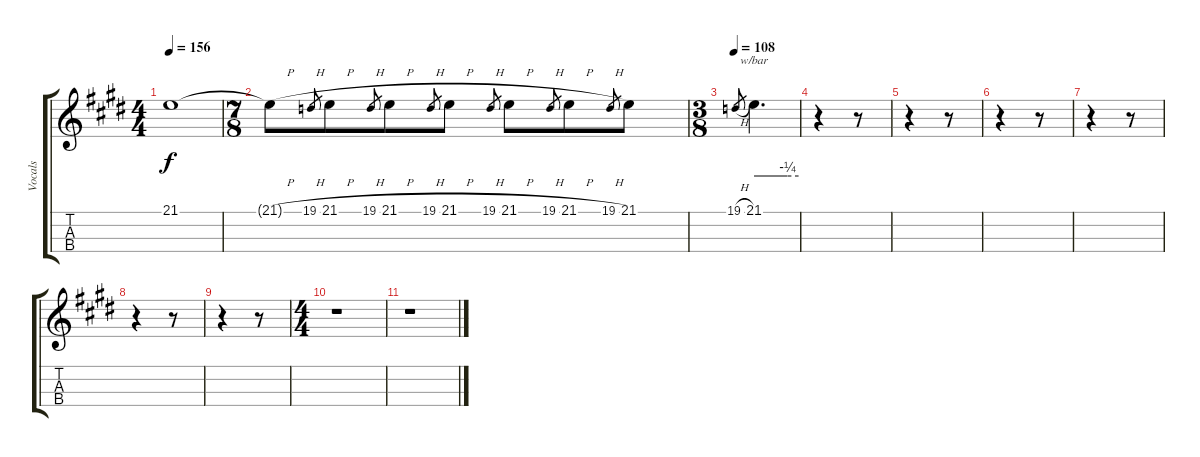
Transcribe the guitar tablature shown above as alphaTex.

\track ("Vocals" "Vocals") {instrument synthvoice}
\staff {score tabs}
\tuning (G3 D3 A2 E2) {hide}
\ts (4 4)
\tempo 156
\clef g2
\ks c#minor
21.1.1{dy f} |
\ts (7 8)
21.1{h t}.8 19.1{h}.8{gr} 21.1{h}.8 19.1{h}.8{gr} 21.1{h}.8 19.1{h}.8{gr} 21.1{h}.8 19.1{h}.8{gr} 21.1{h}.8 19.1{h}.8{gr} 21.1{h}.8 19.1{h}.8{gr} 21.1.8 |
\ts (3 8)
\tempo 108
19.1{h}.8{gr} 21.1.4{d tbe (custom default 0 0 45 -1 60 -1)} |
\ks e
r.4 r.8 |
\ks c#minor
r.4 r.8 |
r.4 r.8 |
r.4 r.8 |
r.4 r.8 |
r.4 r.8 |
\ts (4 4)
r.1 |
r.1
